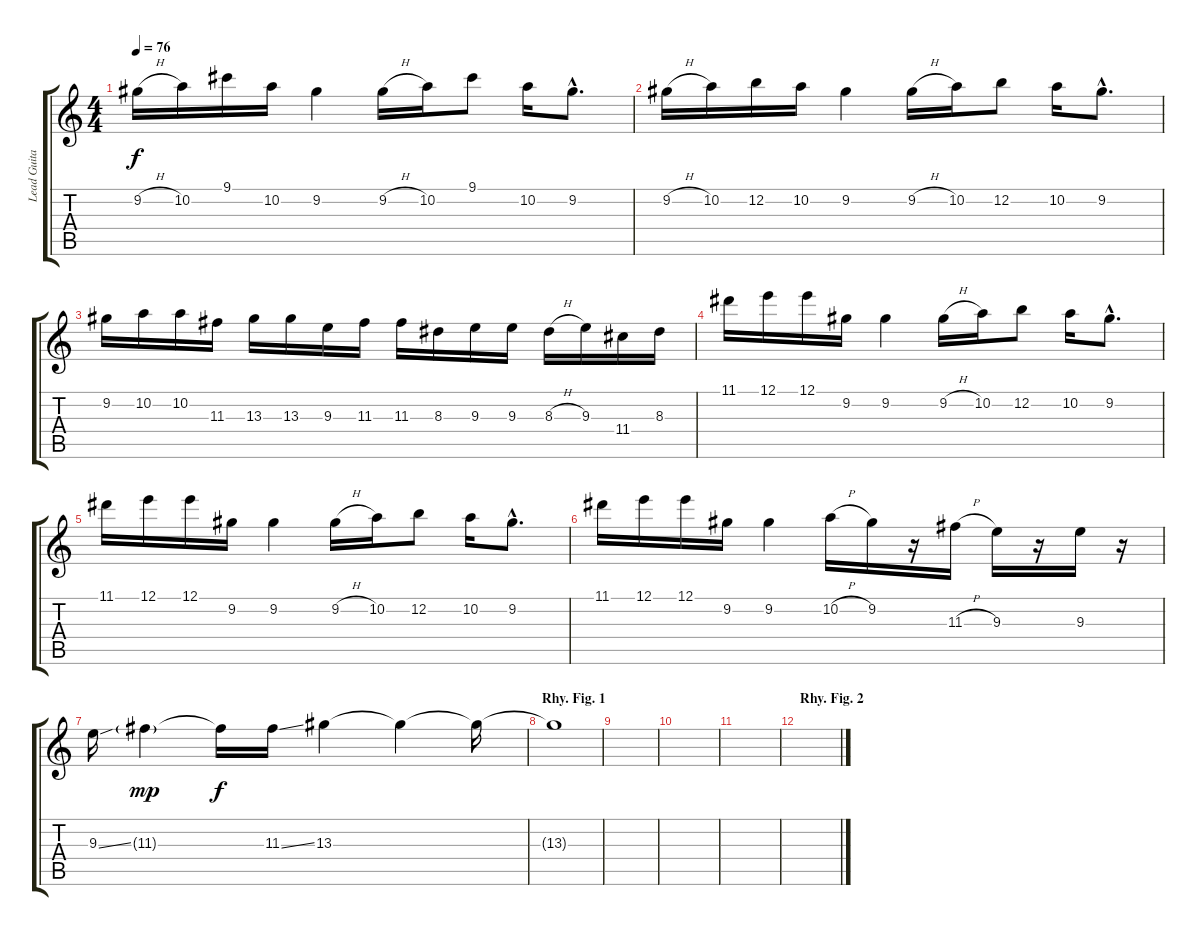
\track ("Lead Guitar" "Lead Guita") {instrument acousticguitarsteel}
\staff {score tabs}
\tuning (E4 B3 G3 D3 A2 E2) {hide}
\ts (4 4)
\tempo 76
\clef g2
\ks c
9.2{h}.16{dy f} 10.2.16 9.1.16 10.2.16 9.2.4 9.2{h}.16 10.2.16 9.1.8 10.2.16 9.2{hac}.8{d} |
9.2{h}.16 10.2.16 12.2.16 10.2.16 9.2.4 9.2{h}.16 10.2.16 12.2.8 10.2.16 9.2{hac}.8{d} |
9.2.16 10.2.16 10.2.16 11.3.16 13.3.16 13.3.16 9.3.16 11.3.16 11.3.16 8.3.16 9.3.16 9.3.16 8.3{h}.16 9.3.16 11.4.16 8.3.16 |
11.1.16 12.1.16 12.1.16 9.2.16 9.2.4 9.2{h}.16 10.2.16 12.2.8 10.2.16 9.2{hac}.8{d} |
11.1.16 12.1.16 12.1.16 9.2.16 9.2.4 9.2{h}.16 10.2.16 12.2.8 10.2.16 9.2{hac}.8{d} |
11.1.16 12.1.16 12.1.16 9.2.16 9.2.4 10.2{h}.16 9.2.16 r.16 11.3{h}.16 9.3.16 r.16 9.3.16 r.16 |
9.3{ss}.16 11.3{g}.4{dy mp} 11.3{t}.16{dy f} 11.3{ss}.16 13.3.4 13.3{t}.4 13.3{t}.16 |
\section ("" "Rhy. Fig. 1")
13.3{t}.1 |
|
|
|
\section ("" "Rhy. Fig. 2")
